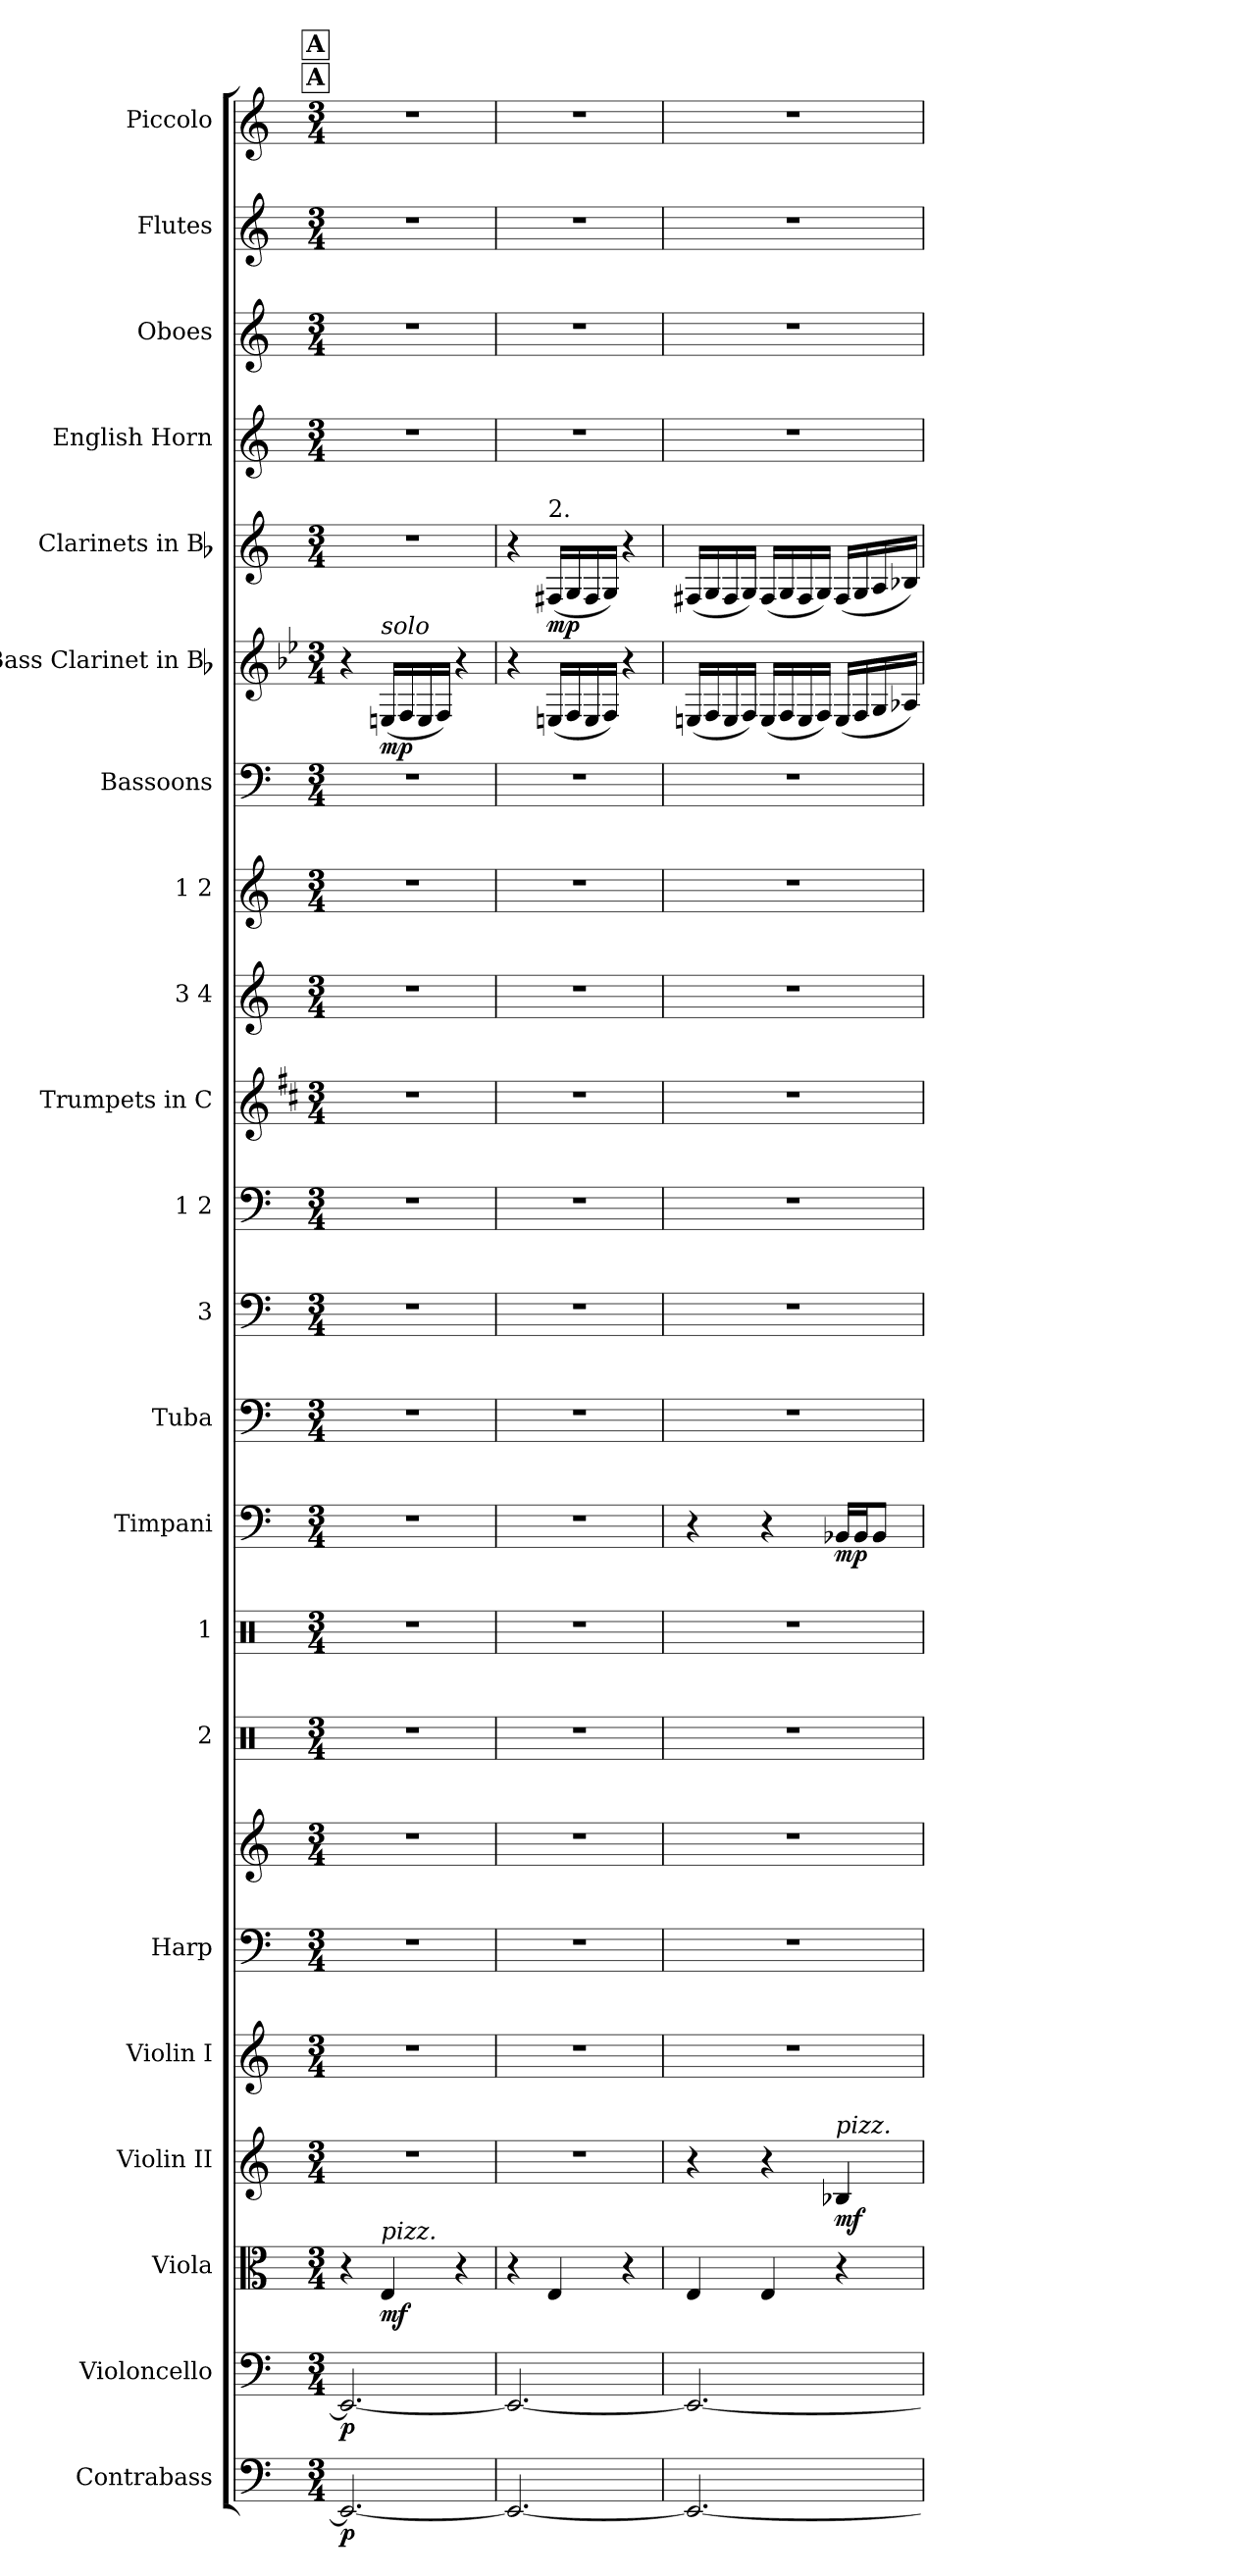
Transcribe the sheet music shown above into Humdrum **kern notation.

**kern	**dynam	**kern	**dynam	**kern	**dynam	**kern	**dynam	**kern	**kern	**kern	**kern	**kern	**kern	**dynam	**kern	**kern	**kern	**kern	**kern	**kern	**kern	**kern	**dynam	**kern	**dynam	**kern	**kern	**kern	**kern
*part22	*part22	*part21	*part21	*part20	*part20	*part19	*part19	*part18	*part17	*part17	*part16	*part15	*part14	*part14	*part13	*part12	*part11	*part10	*part9	*part8	*part7	*part6	*part6	*part5	*part5	*part4	*part3	*part2	*part1
*staff23	*staff23	*staff22	*staff22	*staff21	*staff21	*staff20	*staff20	*staff19	*staff18	*staff17	*staff16	*staff15	*staff14	*staff14	*staff13	*staff12	*staff11	*staff10	*staff9	*staff8	*staff7	*staff6	*staff6	*staff5	*staff5	*staff4	*staff3	*staff2	*staff1
*I"Contrabass	*	*I"Violoncello	*	*I"Viola	*	*I"Violin II	*	*I"Violin I	*I"Harp	*	*I"2	*I"1	*I"Timpani	*	*I"Tuba	*I"3	*I"1 2	*I"Trumpets in C	*I"3 4	*I"1 2	*I"Bassoons	*I"Bass Clarinet in Bb	*	*I"Clarinets in Bb	*	*I"English Horn	*I"Oboes	*I"Flutes	*I"Piccolo
*I'Cb.	*	*I'Vc.	*	*I'Vla.	*	*I'Vln. II	*	*I'Vln. I	*I'Hp.	*	*	*	*I'Timp.	*	*I'Tba.	*	*	*I'Tpt.	*	*	*I'Bsn.	*I'B. Cl.	*	*I'Cl.	*	*I'E. H.	*I'Ob.	*I'Fl.	*I'Picc.
*clefF4	*	*clefF4	*	*clefC3	*	*clefG2	*	*clefG2	*clefF4	*clefG2	*clefX	*clefX	*clefF4	*	*clefF4	*clefF4	*clefF4	*clefG2	*clefG2	*clefG2	*clefF4	*clefG2	*	*clefG2	*	*clefG2	*clefG2	*clefG2	*clefG2
*ITrd7c12	*	*	*	*	*	*	*	*	*	*	*	*	*	*	*	*	*	*ITrd1c2	*ITrd4c7	*ITrd4c7	*	*ITrd8c14	*	*ITrd1c2	*	*ITrd4c7	*	*	*ITrd-7c-12
*k[]	*	*k[]	*	*k[]	*	*k[]	*	*k[]	*k[]	*k[]	*k[]	*k[]	*k[]	*	*k[]	*k[]	*k[]	*k[]	*k[b-]	*k[b-]	*k[]	*k[b-e-]	*	*k[b-e-]	*	*k[b-]	*k[]	*k[]	*k[]
*M3/4	*	*M3/4	*	*M3/4	*	*M3/4	*	*M3/4	*M3/4	*M3/4	*M3/4	*M3/4	*M3/4	*	*M3/4	*M3/4	*M3/4	*M3/4	*M3/4	*M3/4	*M3/4	*M3/4	*	*M3/4	*	*M3/4	*M3/4	*M3/4	*M3/4
!!LO:REH:place=s3:a:B:fs=11.3:t=A
!!LO:REH:place=s19:a:B:fs=11.3:t=A
=19	=19	=19	=19	=19	=19	=19	=19	=19	=19	=19	=19	=19	=19	=19	=19	=19	=19	=19	=19	=19	=19	=19	=19	=19	=19	=19	=19	=19	=19
!	!LO:DY:b	!	!LO:DY:b	!	!	!	!	!	!	!	!	!	!	!	!	!	!	!	!	!	!	!	!	!	!	!	!	!	!
2.EEE/_	p	2.EE/_	p	4r	.	2.r	.	2.r	2.r	2.r	2.r	2.r	2.r	.	2.r	2.r	2.r	2.r	2.r	2.r	2.r	4r	.	2.r	.	2.r	2.r	2.r	2.r
!	!	!	!	!	!	!	!	!	!	!	!	!	!	!	!	!	!	!	!	!	!	!LO:TX:a:i:t=solo	!	!	!	!	!	!	!
!	!	!	!	!LO:TX:a:i:t=pizz.	!	!	!	!	!	!	!	!	!	!	!	!	!	!	!	!	!	!	!	!	!	!	!	!	!
!	!	!	!	!	!LO:DY:b	!	!	!	!	!	!	!	!	!	!	!	!	!	!	!	!	!	!LO:DY:b	!	!	!	!	!	!
.	.	.	.	4E/	mf	.	.	.	.	.	.	.	.	.	.	.	.	.	.	.	.	(<16EEn/LL	mp	.	.	.	.	.	.
.	.	.	.	.	.	.	.	.	.	.	.	.	.	.	.	.	.	.	.	.	.	16FF/	.	.	.	.	.	.	.
.	.	.	.	.	.	.	.	.	.	.	.	.	.	.	.	.	.	.	.	.	.	16EE/	.	.	.	.	.	.	.
.	.	.	.	.	.	.	.	.	.	.	.	.	.	.	.	.	.	.	.	.	.	16FF/JJ)	.	.	.	.	.	.	.
.	.	.	.	4r	.	.	.	.	.	.	.	.	.	.	.	.	.	.	.	.	.	4r	.	.	.	.	.	.	.
=20	=20	=20	=20	=20	=20	=20	=20	=20	=20	=20	=20	=20	=20	=20	=20	=20	=20	=20	=20	=20	=20	=20	=20	=20	=20	=20	=20	=20	=20
2.EEE/_	.	2.EE/_	.	4r	.	2.r	.	2.r	2.r	2.r	2.r	2.r	2.r	.	2.r	2.r	2.r	2.r	2.r	2.r	2.r	4r	.	4r	.	2.r	2.r	2.r	2.r
!	!	!	!	!	!	!	!	!	!	!	!	!	!	!	!	!	!	!	!	!	!	!	!	!LO:TX:a:t=2.	!	!	!	!	!
!	!	!	!	!	!	!	!	!	!	!	!	!	!	!	!	!	!	!	!	!	!	!	!	!	!LO:DY:b	!	!	!	!
.	.	.	.	4E/	.	.	.	.	.	.	.	.	.	.	.	.	.	.	.	.	.	(<16EEn/LL	.	(<16En/LL	mp	.	.	.	.
.	.	.	.	.	.	.	.	.	.	.	.	.	.	.	.	.	.	.	.	.	.	16FF/	.	16F/	.	.	.	.	.
.	.	.	.	.	.	.	.	.	.	.	.	.	.	.	.	.	.	.	.	.	.	16EE/	.	16E/	.	.	.	.	.
.	.	.	.	.	.	.	.	.	.	.	.	.	.	.	.	.	.	.	.	.	.	16FF/JJ)	.	16F/JJ)	.	.	.	.	.
.	.	.	.	4r	.	.	.	.	.	.	.	.	.	.	.	.	.	.	.	.	.	4r	.	4r	.	.	.	.	.
=21	=21	=21	=21	=21	=21	=21	=21	=21	=21	=21	=21	=21	=21	=21	=21	=21	=21	=21	=21	=21	=21	=21	=21	=21	=21	=21	=21	=21	=21
2.EEE/_	.	2.EE/_	.	4E/	.	4r	.	2.r	2.r	2.r	2.r	2.r	4r	.	2.r	2.r	2.r	2.r	2.r	2.r	2.r	(<16EEn/LL	.	(<16En/LL	.	2.r	2.r	2.r	2.r
.	.	.	.	.	.	.	.	.	.	.	.	.	.	.	.	.	.	.	.	.	.	16FF/	.	16F/	.	.	.	.	.
.	.	.	.	.	.	.	.	.	.	.	.	.	.	.	.	.	.	.	.	.	.	16EE/	.	16E/	.	.	.	.	.
.	.	.	.	.	.	.	.	.	.	.	.	.	.	.	.	.	.	.	.	.	.	16FF/JJ)	.	16F/JJ)	.	.	.	.	.
.	.	.	.	4E/	.	4r	.	.	.	.	.	.	4r	.	.	.	.	.	.	.	.	(<16EE/LL	.	(<16E/LL	.	.	.	.	.
.	.	.	.	.	.	.	.	.	.	.	.	.	.	.	.	.	.	.	.	.	.	16FF/	.	16F/	.	.	.	.	.
.	.	.	.	.	.	.	.	.	.	.	.	.	.	.	.	.	.	.	.	.	.	16EE/	.	16E/	.	.	.	.	.
.	.	.	.	.	.	.	.	.	.	.	.	.	.	.	.	.	.	.	.	.	.	16FF/JJ)	.	16F/JJ)	.	.	.	.	.
!	!	!	!	!	!	!LO:TX:a:i:t=pizz.	!	!	!	!	!	!	!	!	!	!	!	!	!	!	!	!	!	!	!	!	!	!	!
!	!	!	!	!	!	!	!LO:DY:b	!	!	!	!	!	!	!LO:DY:b	!	!	!	!	!	!	!	!	!	!	!	!	!	!	!
.	.	.	.	4r	.	4B-X/	mf	.	.	.	.	.	16BB-X/LL	mp	.	.	.	.	.	.	.	(<16EE/LL	.	(<16E/LL	.	.	.	.	.
.	.	.	.	.	.	.	.	.	.	.	.	.	16BB-/J	.	.	.	.	.	.	.	.	16FF/	.	16F/	.	.	.	.	.
.	.	.	.	.	.	.	.	.	.	.	.	.	8BB-/J	.	.	.	.	.	.	.	.	16GG/	.	16G/	.	.	.	.	.
.	.	.	.	.	.	.	.	.	.	.	.	.	.	.	.	.	.	.	.	.	.	16AA-X/JJ)	.	16A-X/JJ)	.	.	.	.	.
=	=	=	=	=	=	=	=	=	=	=	=	=	=	=	=	=	=	=	=	=	=	=	=	=	=	=	=	=	=
*-	*-	*-	*-	*-	*-	*-	*-	*-	*-	*-	*-	*-	*-	*-	*-	*-	*-	*-	*-	*-	*-	*-	*-	*-	*-	*-	*-	*-	*-
